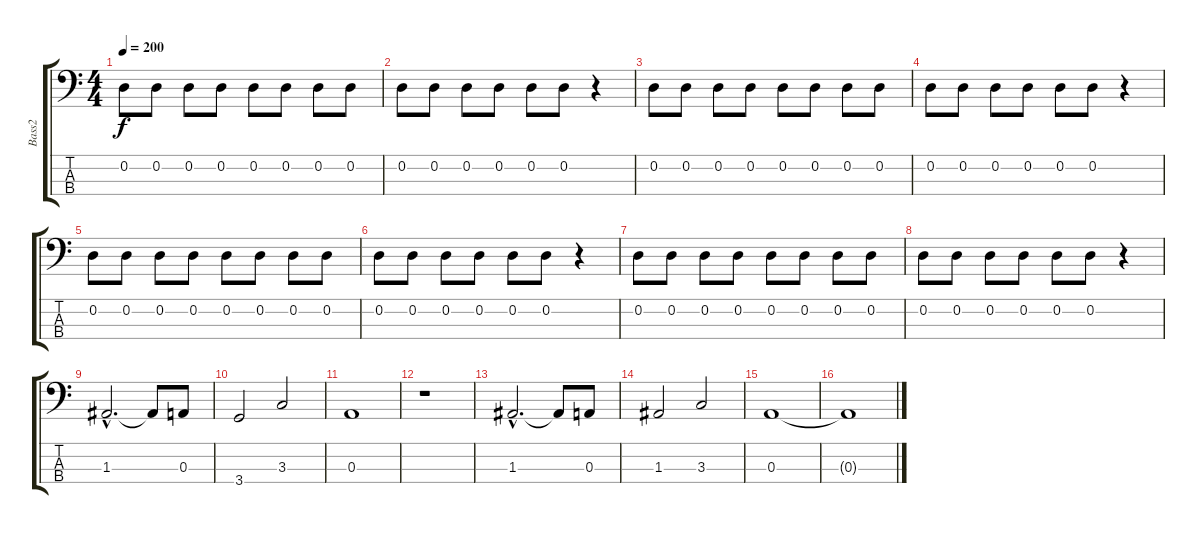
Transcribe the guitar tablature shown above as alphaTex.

\track ("Bass2" "Bass2") {instrument electricbassfinger}
\staff {score tabs}
\tuning (G2 D2 A1 E1) {hide}
\ts (4 4)
\tempo 200
\clef f4
\ks c
0.2.8{dy f} 0.2.8 0.2.8 0.2.8 0.2.8 0.2.8 0.2.8 0.2.8 |
0.2.8 0.2.8 0.2.8 0.2.8 0.2.8 0.2.8 r.4 |
0.2.8 0.2.8 0.2.8 0.2.8 0.2.8 0.2.8 0.2.8 0.2.8 |
0.2.8 0.2.8 0.2.8 0.2.8 0.2.8 0.2.8 r.4 |
0.2.8 0.2.8 0.2.8 0.2.8 0.2.8 0.2.8 0.2.8 0.2.8 |
0.2.8 0.2.8 0.2.8 0.2.8 0.2.8 0.2.8 r.4 |
0.2.8 0.2.8 0.2.8 0.2.8 0.2.8 0.2.8 0.2.8 0.2.8 |
0.2.8 0.2.8 0.2.8 0.2.8 0.2.8 0.2.8 r.4 |
1.3{hac}.2{d volume 15} 1.3{t}.8 0.3.8 |
3.4.2 3.3.2 |
0.3.1 |
r.1 |
1.3{hac}.2{d} 1.3{t}.8 0.3.8 |
1.3.2 3.3.2 |
0.3.1 |
0.3{t}.1
